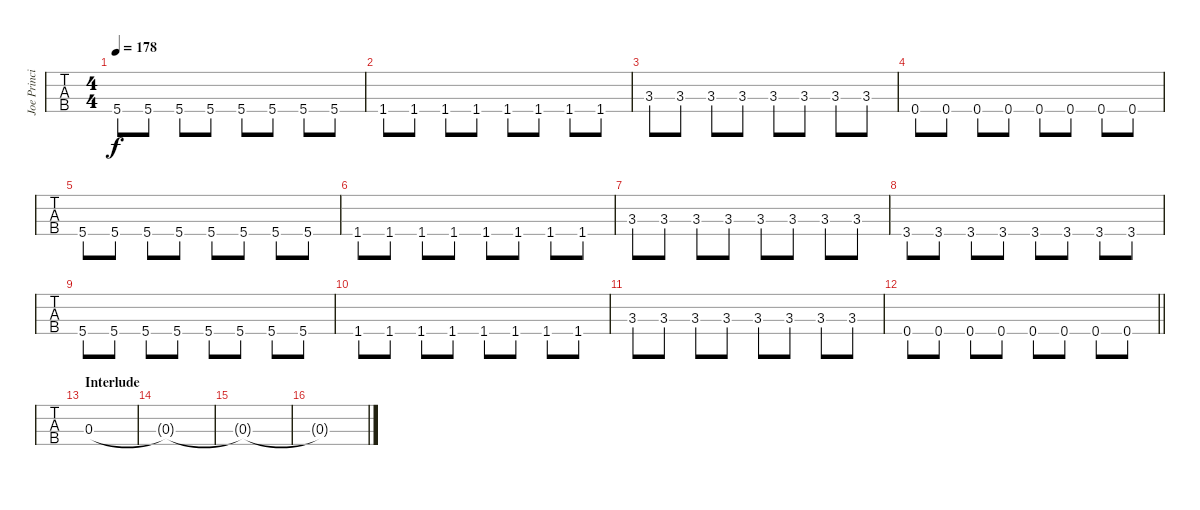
\track ("Joe Principe - Bass" "Joe Princi") {instrument electricbassfinger}
\staff {tabs}
\tuning (Gb2 Db2 Ab1 Eb1) {hide}
\ts (4 4)
\tempo 178
\clef f4
\ks c
5.4.8{dy f} 5.4.8 5.4.8 5.4.8 5.4.8 5.4.8 5.4.8 5.4.8 |
1.4.8 1.4.8 1.4.8 1.4.8 1.4.8 1.4.8 1.4.8 1.4.8 |
3.3.8 3.3.8 3.3.8 3.3.8 3.3.8 3.3.8 3.3.8 3.3.8 |
0.4.8 0.4.8 0.4.8 0.4.8 0.4.8 0.4.8 0.4.8 0.4.8 |
5.4.8 5.4.8 5.4.8 5.4.8 5.4.8 5.4.8 5.4.8 5.4.8 |
1.4.8 1.4.8 1.4.8 1.4.8 1.4.8 1.4.8 1.4.8 1.4.8 |
3.3.8 3.3.8 3.3.8 3.3.8 3.3.8 3.3.8 3.3.8 3.3.8 |
3.4.8 3.4.8 3.4.8 3.4.8 3.4.8 3.4.8 3.4.8 3.4.8 |
5.4.8 5.4.8 5.4.8 5.4.8 5.4.8 5.4.8 5.4.8 5.4.8 |
1.4.8 1.4.8 1.4.8 1.4.8 1.4.8 1.4.8 1.4.8 1.4.8 |
3.3.8 3.3.8 3.3.8 3.3.8 3.3.8 3.3.8 3.3.8 3.3.8 |
\barLineRight lightlight
0.4.8 0.4.8 0.4.8 0.4.8 0.4.8 0.4.8 0.4.8 0.4.8 |
\section ("" "Interlude")
0.3.1 |
0.3{t}.1 |
0.3{t}.1 |
0.3{t}.1
